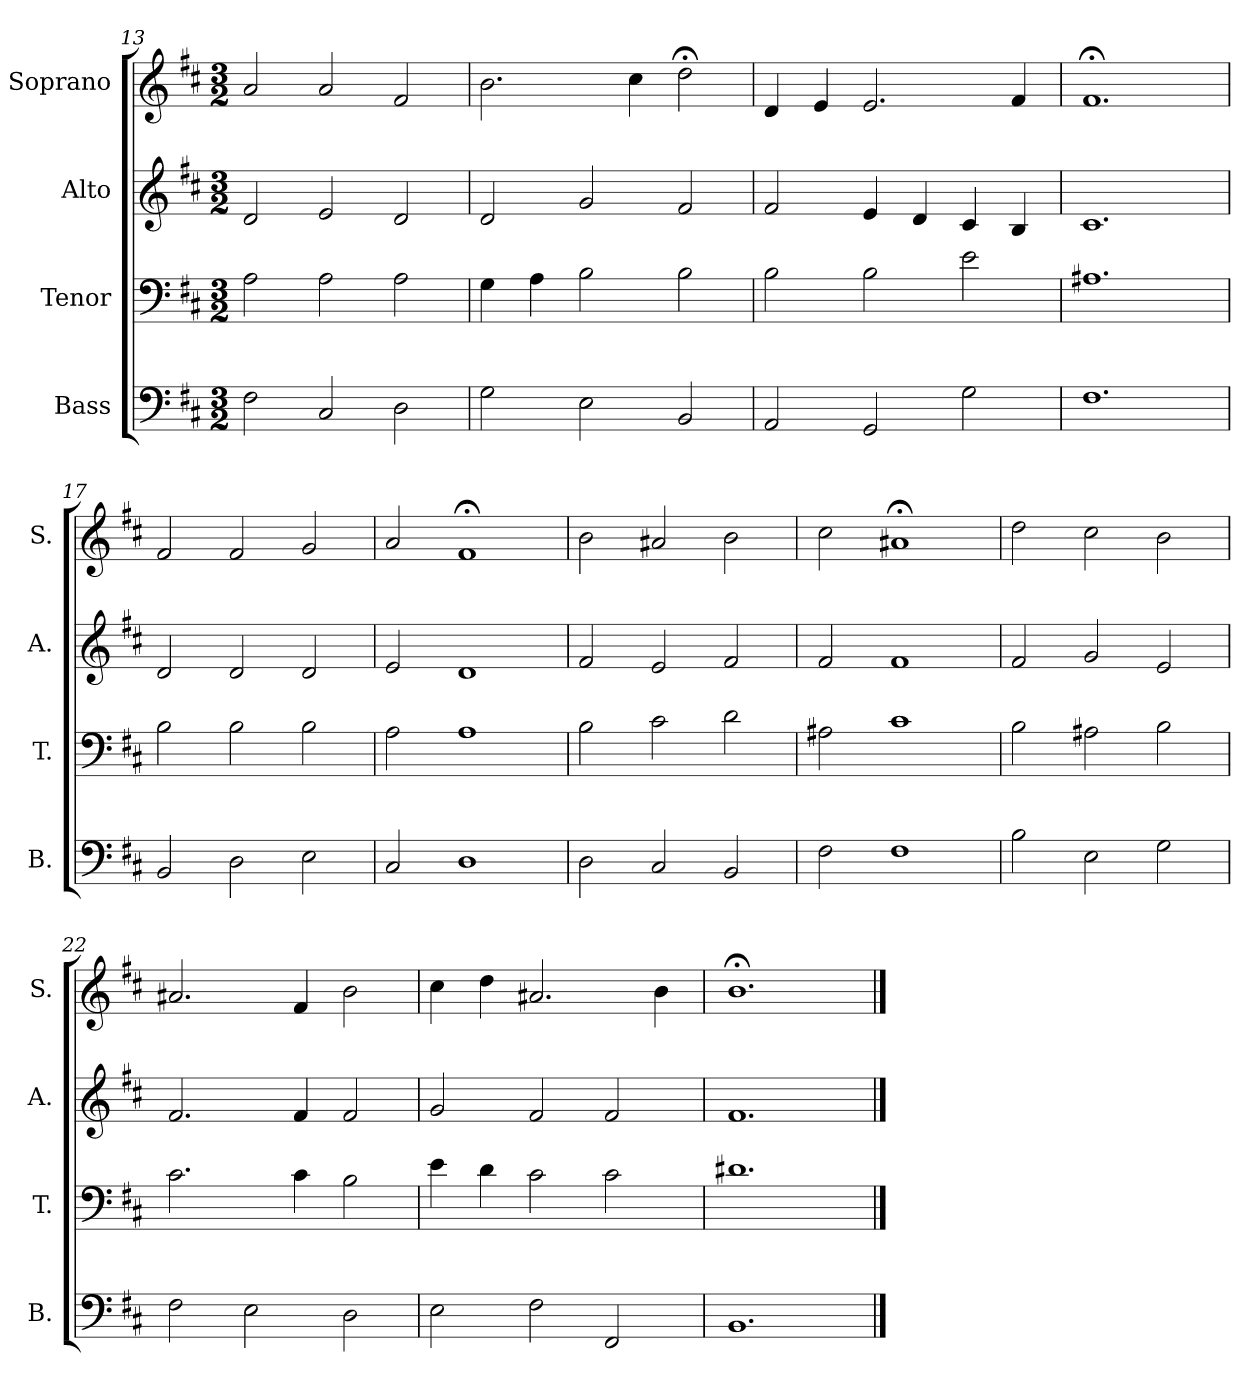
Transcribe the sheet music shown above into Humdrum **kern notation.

**kern	**kern	**kern	**kern
*part4	*part3	*part2	*part1
*staff4	*staff3	*staff2	*staff1
*I"Bass	*I"Tenor	*I"Alto	*I"Soprano
*I'B.	*I'T.	*I'A.	*I'S.
*clefF4	*clefF4	*clefG2	*clefG2
*k[f#c#]	*k[f#c#]	*k[f#c#]	*k[f#c#]
*b:	*b:	*b:	*b:
*M3/2	*M3/2	*M3/2	*M3/2
=13	=13	=13	=13
2F#\	2A\	2d/	2a/
2C#/	2A\	2e/	2a/
2D\	2A\	2d/	2f#/
=14	=14	=14	=14
2G\	4G\	2d/	2.b\
.	4A\	.	.
2E\	2B\	2g/	.
.	.	.	4cc#\
2BB/	2B\	2f#/	2dd;<\
=15	=15	=15	=15
2AA/	2B\	2f#/	4d/
.	.	.	4e/
2GG/	2B\	4e/	2.e/
.	.	4d/	.
2G\	2e\	4c#/	.
.	.	4B/	4f#/
=16	=16	=16	=16
1.F#	1.A#X	1.c#	1.f#;<
!!LO:LB:g=z
=17	=17	=17	=17
2BB/	2B\	2d/	2f#/
2D\	2B\	2d/	2f#/
2E\	2B\	2d/	2g/
=18	=18	=18	=18
2C#/	2A\	2e/	2a/
1D	1A	1d	1f#;<
=19	=19	=19	=19
2D\	2B\	2f#/	2b\
2C#/	2c#\	2e/	2a#X/
2BB/	2d\	2f#/	2b\
=20	=20	=20	=20
2F#\	2A#X\	2f#/	2cc#\
1F#	1c#	1f#	1a#X;<
=21	=21	=21	=21
2B\	2B\	2f#/	2dd\
2E\	2A#X\	2g/	2cc#\
2G\	2B\	2e/	2b\
=22	=22	=22	=22
2F#\	2.c#\	2.f#/	2.a#X/
2E\	.	.	.
.	4c#\	4f#/	4f#/
2D\	2B\	2f#/	2b\
=23	=23	=23	=23
2E\	4e\	2g/	4cc#\
.	4d\	.	4dd\
2F#\	2c#\	2f#/	2.a#X/
2FF#/	2c#\	2f#/	.
.	.	.	4b\
=24	=24	=24	=24
1.BB	1.d#X	1.f#	1.b;<
==	==	==	==
*-	*-	*-	*-
